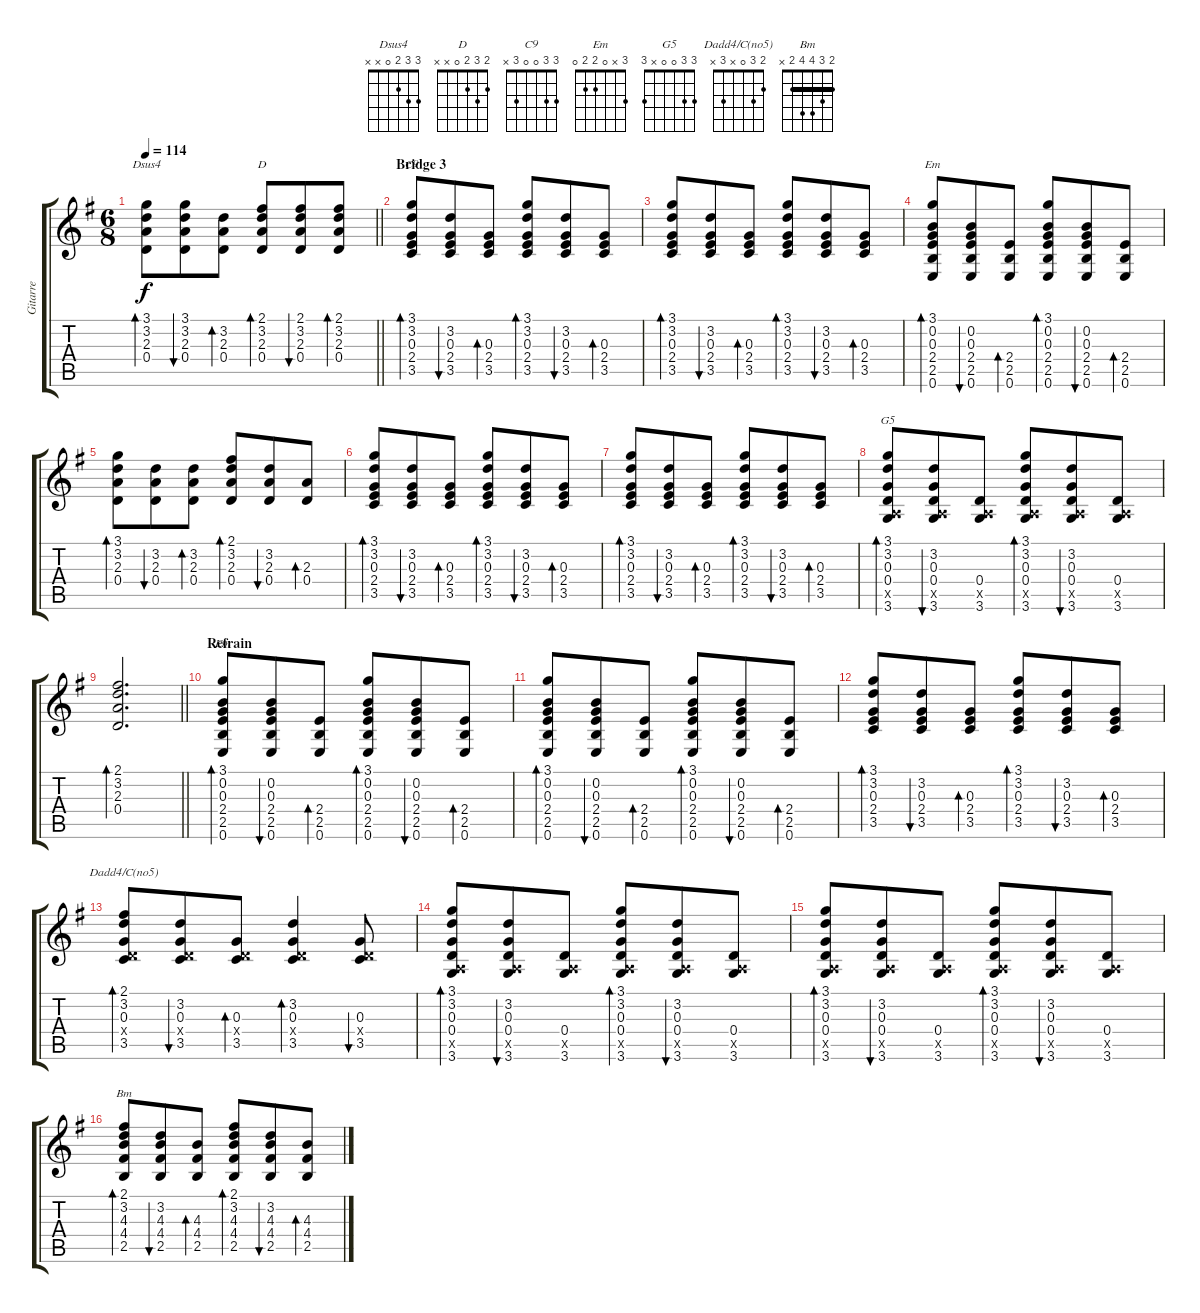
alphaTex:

\track ("Gitarre" "Gitarre") {instrument acousticguitarsteel}
\staff {score tabs}
\tuning (E4 B3 G3 D3 A2 E2) {hide}
\chord ("Dsus4" 3 3 2 0 x x)
\chord ("D" 2 3 2 0 x x)
\chord ("C9" 3 3 0 0 3 x)
\chord ("Em" 3 0 0 2 2 0)
\chord ("G5" 3 3 0 0 x 3)
\chord ("Em" 3 x 0 2 2 0)
\chord ("Dadd4/C(no5)" 2 3 0 x 3 x)
\chord ("Bm" 2 3 4 4 2 x) {barre 2}
\ts (6 8)
\tempo 114
\clef g2
\barLineRight lightlight
\ks g
(3.1 3.2 2.3 0.4).8{bd 60 ch "Dsus4" dy f} (3.1 3.2 2.3 0.4).8{bu 60} (3.2 2.3 0.4).8{bd 60} (2.1 3.2 2.3 0.4).8{bd 60 ch "D"} (2.1 3.2 2.3 0.4).8{bu 60} (2.1 3.2 2.3 0.4).8{bd 60} |
\section ("" "Bridge 3")
(3.1 3.2 0.3 2.4 3.5).8{bd 60 ch "C9"} (3.2 0.3 2.4 3.5).8{bu 60} (0.3 2.4 3.5).8{bd 60} (3.1 3.2 0.3 2.4 3.5).8{bd 60} (3.2 0.3 2.4 3.5).8{bu 60} (0.3 2.4 3.5).8{bd 60} |
(3.1 3.2 0.3 2.4 3.5).8{bd 60} (3.2 0.3 2.4 3.5).8{bu 60} (0.3 2.4 3.5).8{bd 60} (3.1 3.2 0.3 2.4 3.5).8{bd 60} (3.2 0.3 2.4 3.5).8{bu 60} (0.3 2.4 3.5).8{bd 60} |
(3.1 0.2 0.3 2.4 2.5 0.6).8{bd 60 ch "Em"} (0.2 0.3 2.4 2.5 0.6).8{bu 60} (2.4 2.5 0.6).8{bd 60} (3.1 0.2 0.3 2.4 2.5 0.6).8{bd 60} (0.2 0.3 2.4 2.5 0.6).8{bu 60} (2.4 2.5 0.6).8{bd 60} |
(3.1 3.2 2.3 0.4).8{bd 60} (3.2 2.3 0.4).8{bu 60} (3.2 2.3 0.4).8{bd 60} (2.1 3.2 2.3 0.4).8{bd 60} (3.2 2.3 0.4).8{bu 60} (2.3 0.4).8{bd 60} |
(3.1 3.2 0.3 2.4 3.5).8{bd 60} (3.2 0.3 2.4 3.5).8{bu 60} (0.3 2.4 3.5).8{bd 60} (3.1 3.2 0.3 2.4 3.5).8{bd 60} (3.2 0.3 2.4 3.5).8{bu 60} (0.3 2.4 3.5).8{bd 60} |
(3.1 3.2 0.3 2.4 3.5).8{bd 60} (3.2 0.3 2.4 3.5).8{bu 60} (0.3 2.4 3.5).8{bd 60} (3.1 3.2 0.3 2.4 3.5).8{bd 60} (3.2 0.3 2.4 3.5).8{bu 60} (0.3 2.4 3.5).8{bd 60} |
(3.1 3.2 0.3 0.4 0.5{x} 3.6).8{bd 60 ch "G5"} (3.2 0.3 0.4 0.5{x} 3.6).8{bu 60} (0.4 0.5{x} 3.6).8 (3.1 3.2 0.3 0.4 0.5{x} 3.6).8{bd 60} (3.2 0.3 0.4 0.5{x} 3.6).8{bu 60} (0.4 0.5{x} 3.6).8 |
\barLineRight lightlight
(2.1 3.2 2.3 0.4).2{d bd 240} |
\section ("" "Refrain")
(3.1 0.2 0.3 2.4 2.5 0.6).8{bd 60 ch "Em"} (0.2 0.3 2.4 2.5 0.6).8{bu 60} (2.4 2.5 0.6).8{bd 60} (3.1 0.2 0.3 2.4 2.5 0.6).8{bd 60} (0.2 0.3 2.4 2.5 0.6).8{bu 60} (2.4 2.5 0.6).8{bd 60} |
(3.1 0.2 0.3 2.4 2.5 0.6).8{bd 60} (0.2 0.3 2.4 2.5 0.6).8{bu 60} (2.4 2.5 0.6).8{bd 60} (3.1 0.2 0.3 2.4 2.5 0.6).8{bd 60} (0.2 0.3 2.4 2.5 0.6).8{bu 60} (2.4 2.5 0.6).8{bd 60} |
(3.1 3.2 0.3 2.4 3.5).8{bd 60} (3.2 0.3 2.4 3.5).8{bu 60} (0.3 2.4 3.5).8{bd 60} (3.1 3.2 0.3 2.4 3.5).8{bd 60} (3.2 0.3 2.4 3.5).8{bu 60} (0.3 2.4 3.5).8{bd 60} |
(2.1 3.2 0.3 0.4{x} 3.5).8{bd 60 ch "Dadd4/C(no5)"} (3.2 0.3 0.4{x} 3.5).8{bu 60} (0.3 0.4{x} 3.5).8{bd 60} (3.2 0.3 0.4{x} 3.5).4{bd 60} (0.3 0.4{x} 3.5).8{bu 60} |
(3.1 3.2 0.3 0.4 0.5{x} 3.6).8{bd 60} (3.2 0.3 0.4 0.5{x} 3.6).8{bu 60} (0.4 0.5{x} 3.6).8 (3.1 3.2 0.3 0.4 0.5{x} 3.6).8{bd 60} (3.2 0.3 0.4 0.5{x} 3.6).8{bu 60} (0.4 0.5{x} 3.6).8 |
(3.1 3.2 0.3 0.4 0.5{x} 3.6).8{bd 60} (3.2 0.3 0.4 0.5{x} 3.6).8{bu 60} (0.4 0.5{x} 3.6).8 (3.1 3.2 0.3 0.4 0.5{x} 3.6).8{bd 60} (3.2 0.3 0.4 0.5{x} 3.6).8{bu 60} (0.4 0.5{x} 3.6).8 |
(2.1 3.2 4.3 4.4 2.5).8{bd 60 ch "Bm"} (3.2 4.3 4.4 2.5).8{bu 60} (4.3 4.4 2.5).8{bd 60} (2.1 3.2 4.3 4.4 2.5).8{bd 60} (3.2 4.3 4.4 2.5).8{bu 60} (4.3 4.4 2.5).8{bd 60}
